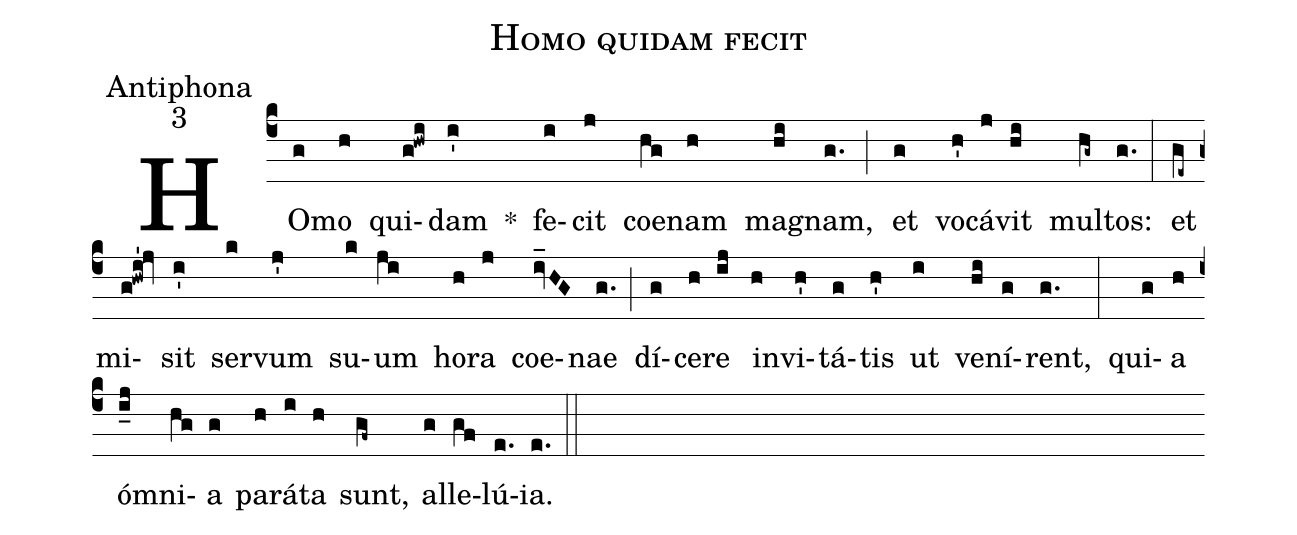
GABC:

name:Homo quidam fecit;
office-part:Antiphona;
mode:3;
%%
(c4) HO(g)mo(h) qui(g!hwi)dam(i') *() fe(i)cit(j) coe(hg)nam(h) ma(hi)gnam,(g.) (;) et(g) vo(h')cá(j)vit(hi) mul(hg~)tos:(g.) (:) et(ge~) mi(g!hwi'!jv)sit(i') ser(k)vum(j') su(k)um(ji) ho(h)ra(j) coe(iv_HG)nae(g.) (;) dí(g)ce(h)re(ij) in(h)vi(h')tá(g)tis(h') ut(i) ve(hi)ní(g)rent,(g.) (:) qui(g)a(h) ó(i_j)mni(hg)a(g) pa(h)rá(i)ta(h) sunt,(gf~) al(g)le(gf)lú(e.)ia.(e.) (::)
